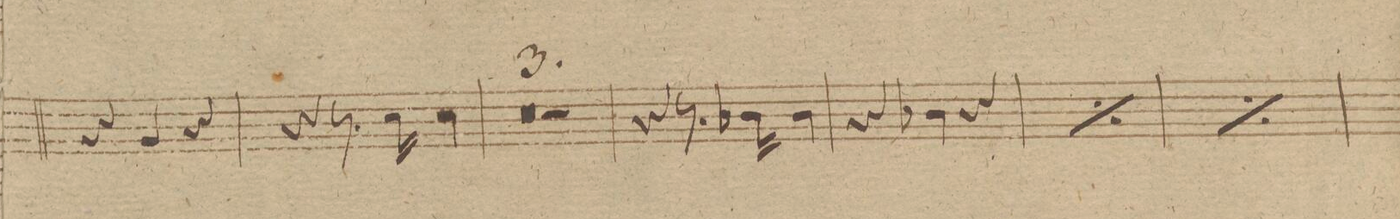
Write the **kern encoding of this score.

**kern	**dynam
*I"Clarino 1mo in E.	*
*clefG2	*
*k[f#c#g#d#]	*
*M3/4	*
4r	.
4b\	.
4r	.
=69	=69
4r	.
8.r	.
16ee\	.
4ee\	.
=70	=70
1.r	.
=71	=71
=72	=72
2.r	.
=73	=73
4r	.
8.r	.
16ddX\	.
4dd\	.
=74	=74
4r	.
4ddX\	.
4r	.
=75	=75
*rep	*
4r	.
4ddX\	.
4r	.
*Xrep	*
=76	=76
*rep	*
4r	.
4ddX\	.
4r	.
*Xrep	*
=77	=77
*-	*-
